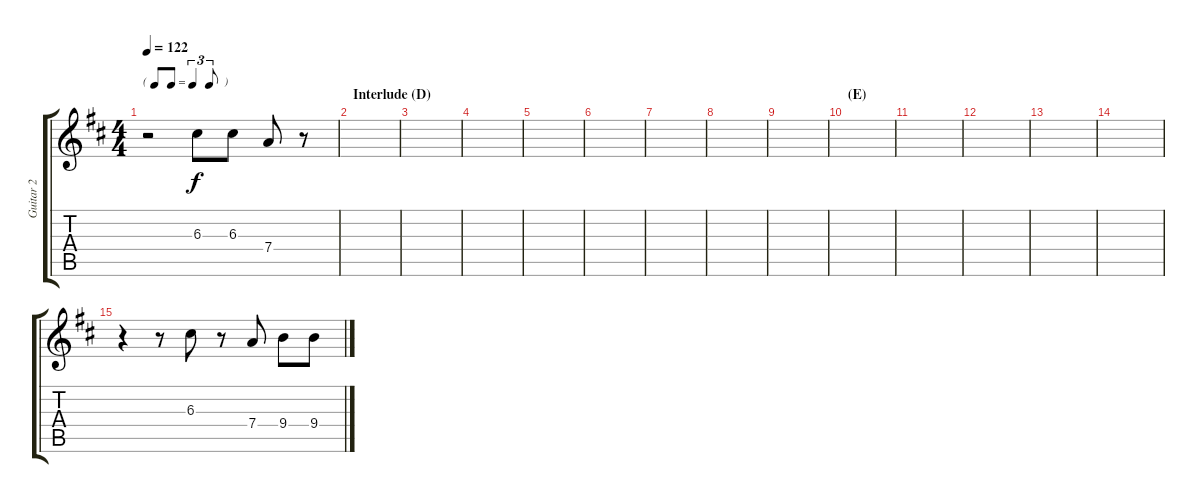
\track ("Guitar 2" "Guitar 2") {instrument electricguitarclean}
\staff {score tabs}
\tuning (E4 B3 G3 D3 A2 E2) {hide}
\ts (4 4)
\tf triplet8th
\tempo 122
\clef g2
\ks d
r.2{dy f} 6.3.8 6.3.8 7.4.8 r.8 |
\section ("" "Interlude (D)")
|
|
|
|
|
|
|
|
\section ("" "(E)")
|
|
|
|
|
r.4 r.8 6.3.8 r.8 7.4.8 9.4.8 9.4.8
